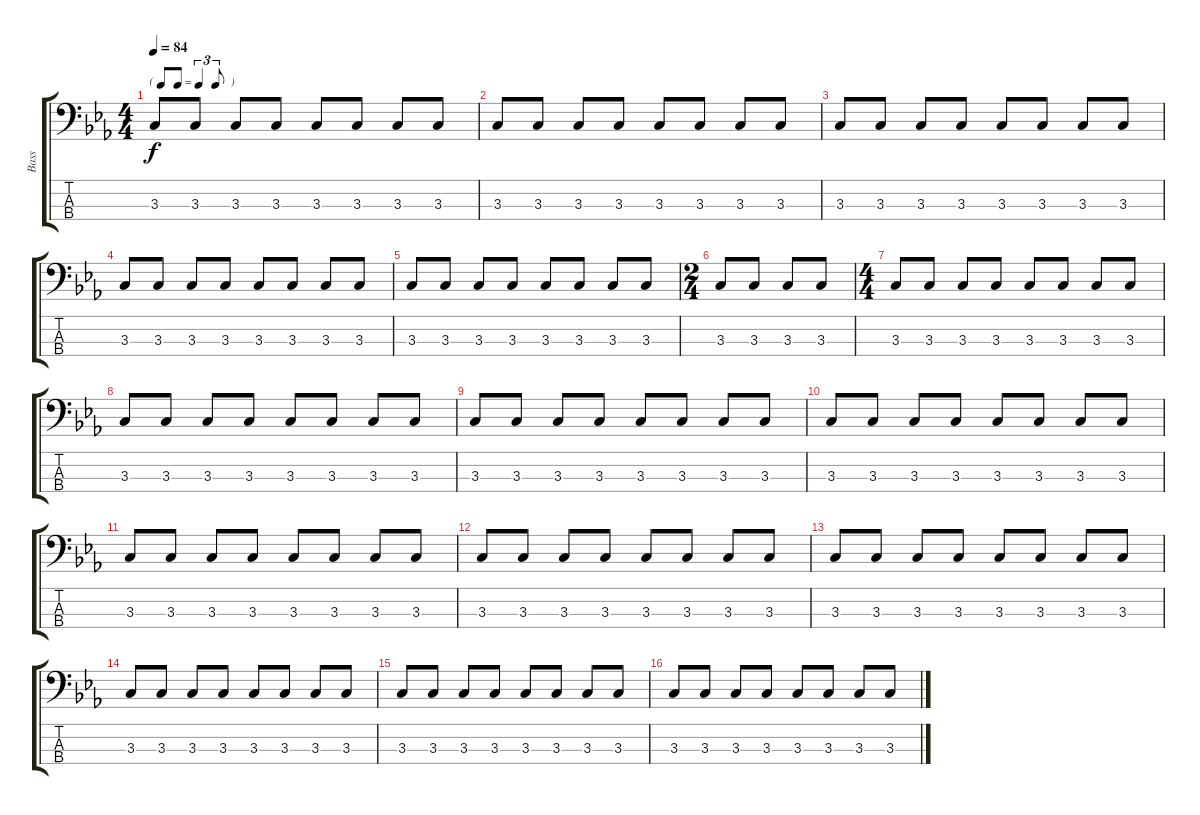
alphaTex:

\track ("Bass" "Bass") {instrument electricbasspick}
\staff {score tabs}
\tuning (G2 D2 A1 E1) {hide}
\ts (4 4)
\tf triplet8th
\tempo 84
\clef f4
\ks eb
3.3.8{dy f} 3.3.8 3.3.8 3.3.8 3.3.8 3.3.8 3.3.8 3.3.8 |
3.3.8 3.3.8 3.3.8 3.3.8 3.3.8 3.3.8 3.3.8 3.3.8 |
3.3.8 3.3.8 3.3.8 3.3.8 3.3.8 3.3.8 3.3.8 3.3.8 |
3.3.8 3.3.8 3.3.8 3.3.8 3.3.8 3.3.8 3.3.8 3.3.8 |
3.3.8 3.3.8 3.3.8 3.3.8 3.3.8 3.3.8 3.3.8 3.3.8 |
\ts (2 4)
3.3.8 3.3.8 3.3.8 3.3.8 |
\ts (4 4)
3.3.8 3.3.8 3.3.8 3.3.8 3.3.8 3.3.8 3.3.8 3.3.8 |
3.3.8 3.3.8 3.3.8 3.3.8 3.3.8 3.3.8 3.3.8 3.3.8 |
3.3.8 3.3.8 3.3.8 3.3.8 3.3.8 3.3.8 3.3.8 3.3.8 |
3.3.8 3.3.8 3.3.8 3.3.8 3.3.8 3.3.8 3.3.8 3.3.8 |
3.3.8 3.3.8 3.3.8 3.3.8 3.3.8 3.3.8 3.3.8 3.3.8 |
3.3.8 3.3.8 3.3.8 3.3.8 3.3.8 3.3.8 3.3.8 3.3.8 |
3.3.8 3.3.8 3.3.8 3.3.8 3.3.8 3.3.8 3.3.8 3.3.8 |
3.3.8 3.3.8 3.3.8 3.3.8 3.3.8 3.3.8 3.3.8 3.3.8 |
3.3.8 3.3.8 3.3.8 3.3.8 3.3.8 3.3.8 3.3.8 3.3.8 |
3.3.8 3.3.8 3.3.8 3.3.8 3.3.8 3.3.8 3.3.8 3.3.8
